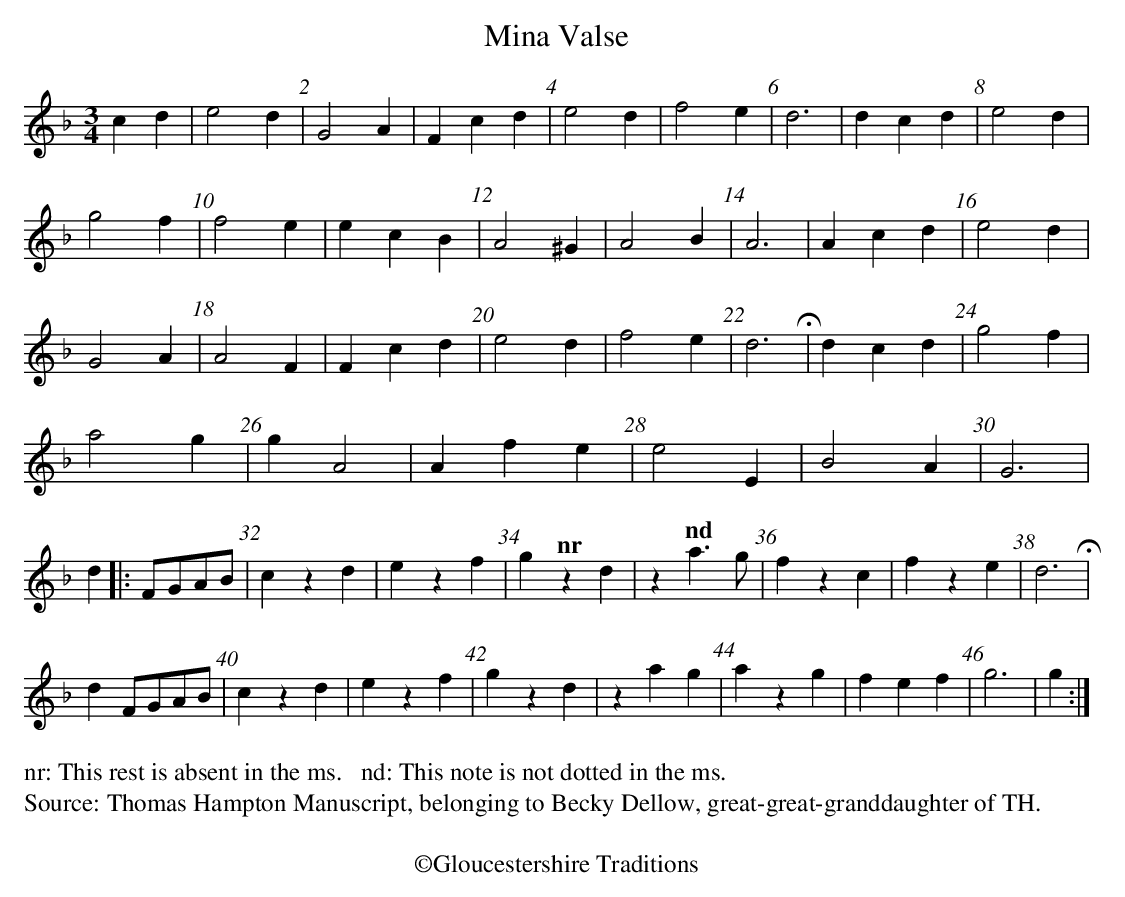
X:1
T:Mina Valse
M:3/4
L:1/4
K:F
cd|e2d | G2A | Fcd | e2d | f2e | d3 | dcd | e2d |
g2f | f2e | ecB | A2^G | A2B | A3 | Acd | e2d |
G2A | A2F | Fcd | e2d | f2e | d3 H| dcd | g2f |
a2g | gA2 | Afe | e2E | B2A | G3 |
d|:F/G/A/B/|czd | ezf | g"^nr"zd |z"^nd"a>g|fzc | fze | d3H|
dF/G/A/B/ | czd | ezf | gzd | zag | azg | fef | g3 | g:|
